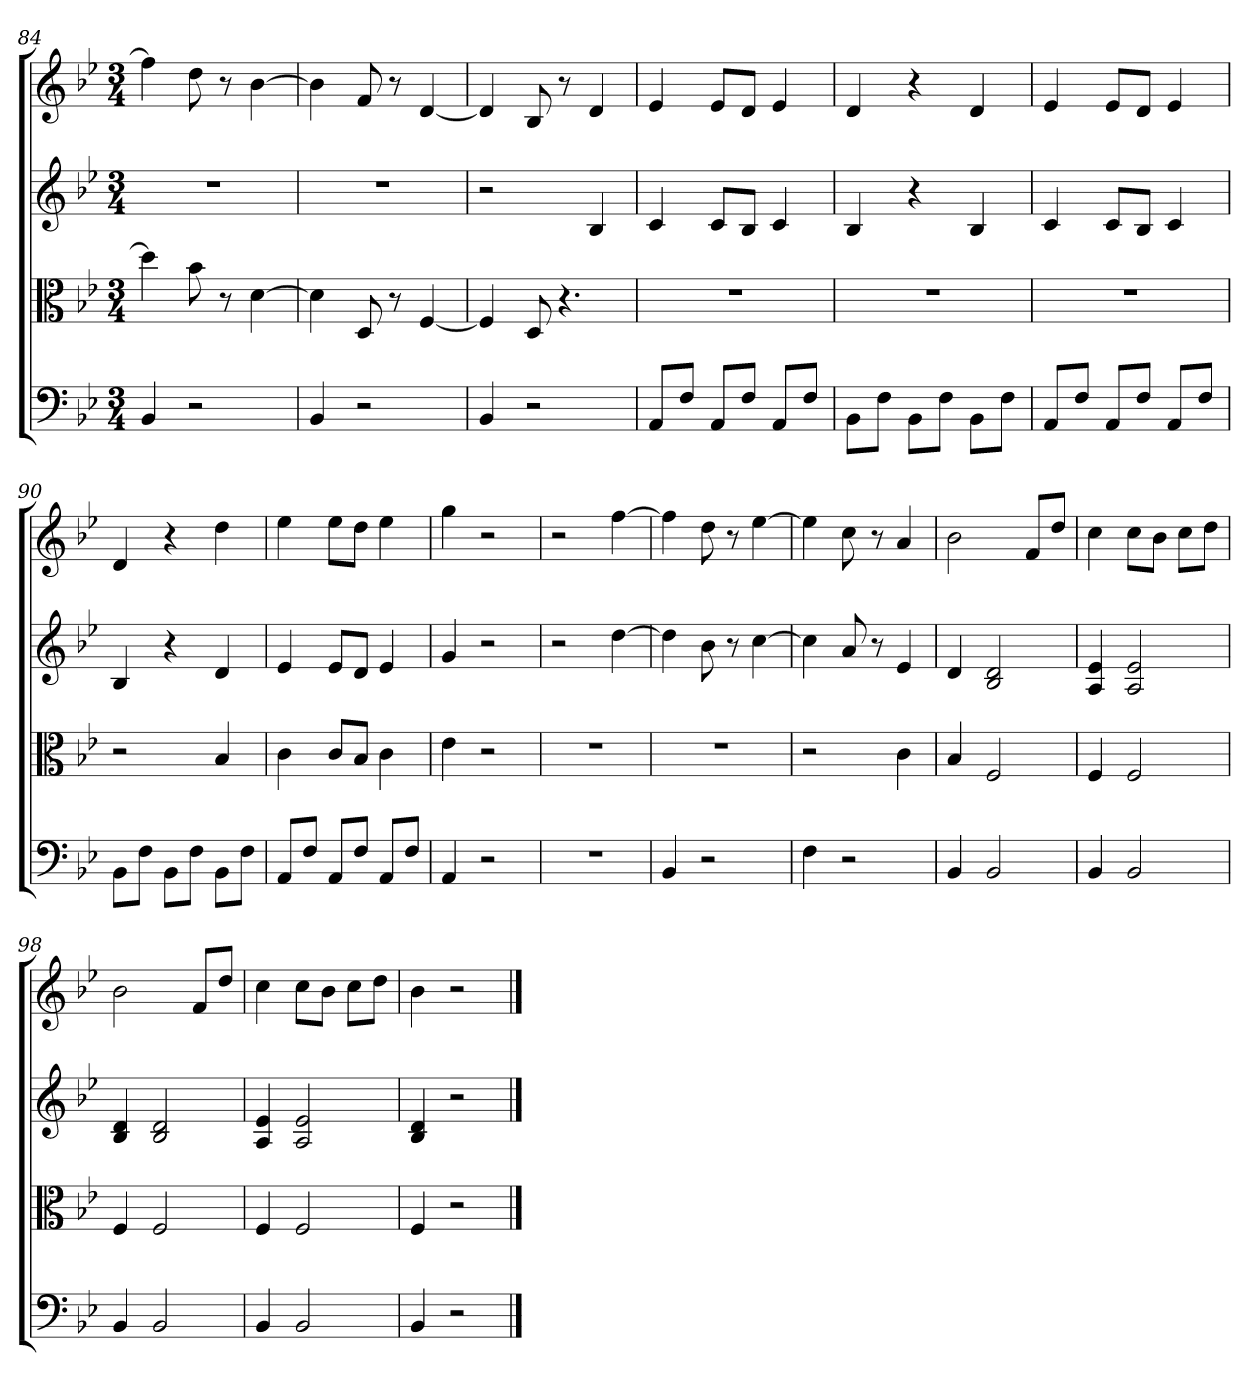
**kern	**kern	**kern	**kern
*part4	*part3	*part2	*part1
*staff4	*staff3	*staff2	*staff1
*clefF4	*clefC3	*	*
*k[b-e-]	*k[b-e-]	*k[b-e-]	*k[b-e-]
*B-:	*B-:	*B-:	*B-:
*M3/4	*M3/4	*M3/4	*M3/4
=84	=84	=84	=84
4BB-	4dd]	2.r	4ff]
2r	8b-	.	8dd
.	8r	.	8r
.	[4d	.	[4b-
=85	=85	=85	=85
4BB-	4d]	2.r	4b-]
2r	8D	.	8f
.	8r	.	8r
.	[4F	.	[4d
=86	=86	=86	=86
4BB-	4F]	2r	4d]
2r	8D	.	8B-
.	4.r	.	8r
.	.	4B-	4d
=87	=87	=87	=87
8AA/L	2.r	4c	4e-
8F/J	.	.	.
8AA/L	.	8cL	8e-L
8F/J	.	8B-J	8dJ
8AA/L	.	4c	4e-
8F/J	.	.	.
=88	=88	=88	=88
8BB-\L	2.r	4B-	4d
8F\J	.	.	.
8BB-\L	.	4r	4r
8F\J	.	.	.
8BB-\L	.	4B-	4d
8F\J	.	.	.
=89	=89	=89	=89
8AA/L	2.r	4c	4e-
8F/J	.	.	.
8AA/L	.	8cL	8e-L
8F/J	.	8B-J	8dJ
8AA/L	.	4c	4e-
8F/J	.	.	.
=90	=90	=90	=90
8BB-\L	2r	4B-	4d
8F\J	.	.	.
8BB-\L	.	4r	4r
8F\J	.	.	.
8BB-\L	4B-	4d	4dd
8F\J	.	.	.
=91	=91	=91	=91
8AA/L	4c	4e-	4ee-
8F/J	.	.	.
8AA/L	8c/L	8e-L	8ee-L
8F/J	8B-/J	8dJ	8ddJ
8AA/L	4c	4e-	4ee-
8F/J	.	.	.
=92	=92	=92	=92
4AA	4e-	4g	4gg
2r	2r	2r	2r
=93	=93	=93	=93
2.r	2.r	2r	2r
.	.	[4dd	[4ff
=94	=94	=94	=94
4BB-	2.r	4dd]	4ff]
2r	.	8b-	8dd
.	.	8r	8r
.	.	[4cc	[4ee-
=95	=95	=95	=95
4F	2r	4cc]	4ee-]
2r	.	8a	8cc
.	.	8r	8r
.	4c	4e-	4a
=96	=96	=96	=96
4BB-	4B-	4d	2b-
2BB-	2F	2B- 2d	.
.	.	.	8fL
.	.	.	8ddJ
=97	=97	=97	=97
4BB-	4F	4A 4e-	4cc
2BB-	2F	2A 2e-	8ccL
.	.	.	8b-J
.	.	.	8ccL
.	.	.	8ddJ
=98	=98	=98	=98
4BB-	4F	4B- 4d	2b-
2BB-	2F	2B- 2d	.
.	.	.	8fL
.	.	.	8ddJ
=99	=99	=99	=99
4BB-	4F	4A 4e-	4cc
2BB-	2F	2A 2e-	8ccL
.	.	.	8b-J
.	.	.	8ccL
.	.	.	8ddJ
=100	=100	=100	=100
4BB-	4F	4B- 4d	4b-
2r	2r	2r	2r
==	==	==	==
*-	*-	*-	*-
